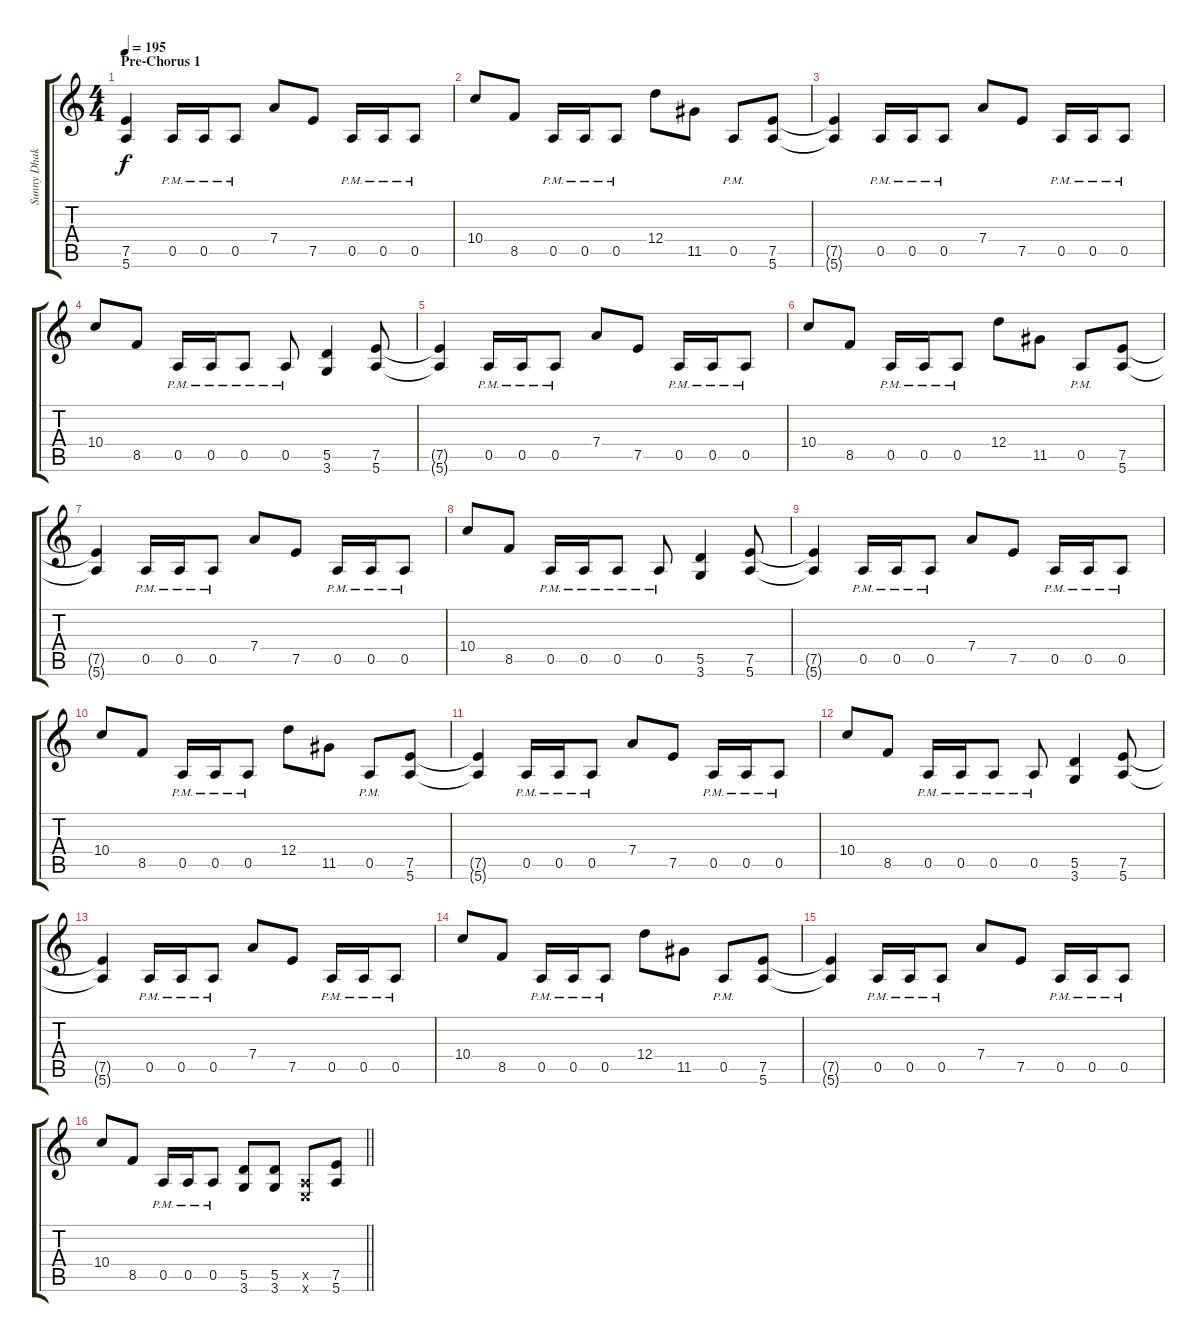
\track ("Sunny Dhak" "Sunny Dhak") {instrument distortionguitar}
\staff {score tabs}
\tuning (E4 B3 G3 D3 A2 E2) {hide}
\ts (4 4)
\section ("" "Pre-Chorus 1")
\tempo 195
\clef g2
\ks c
(7.5{t} 5.6{t}).4{dy f} 0.5{pm}.16 0.5{pm}.16 0.5{pm}.8 7.4.8 7.5.8 0.5{pm}.16 0.5{pm}.16 0.5{pm}.8 |
10.4.8 8.5.8 0.5{pm}.16 0.5{pm}.16 0.5{pm}.8 12.4.8 11.5.8 0.5{pm}.8 (7.5 5.6).8 |
(7.5{t} 5.6{t}).4 0.5{pm}.16 0.5{pm}.16 0.5{pm}.8 7.4.8 7.5.8 0.5{pm}.16 0.5{pm}.16 0.5{pm}.8 |
10.4.8 8.5.8 0.5{pm}.16 0.5{pm}.16 0.5{pm}.8 0.5{pm}.8 (5.5 3.6).4 (7.5 5.6).8 |
(7.5{t} 5.6{t}).4 0.5{pm}.16 0.5{pm}.16 0.5{pm}.8 7.4.8 7.5.8 0.5{pm}.16 0.5{pm}.16 0.5{pm}.8 |
10.4.8 8.5.8 0.5{pm}.16 0.5{pm}.16 0.5{pm}.8 12.4.8 11.5.8 0.5{pm}.8 (7.5 5.6).8 |
(7.5{t} 5.6{t}).4 0.5{pm}.16 0.5{pm}.16 0.5{pm}.8 7.4.8 7.5.8 0.5{pm}.16 0.5{pm}.16 0.5{pm}.8 |
10.4.8 8.5.8 0.5{pm}.16 0.5{pm}.16 0.5{pm}.8 0.5{pm}.8 (5.5 3.6).4 (7.5 5.6).8 |
(7.5{t} 5.6{t}).4 0.5{pm}.16 0.5{pm}.16 0.5{pm}.8 7.4.8 7.5.8 0.5{pm}.16 0.5{pm}.16 0.5{pm}.8 |
10.4.8 8.5.8 0.5{pm}.16 0.5{pm}.16 0.5{pm}.8 12.4.8 11.5.8 0.5{pm}.8 (7.5 5.6).8 |
(7.5{t} 5.6{t}).4 0.5{pm}.16 0.5{pm}.16 0.5{pm}.8 7.4.8 7.5.8 0.5{pm}.16 0.5{pm}.16 0.5{pm}.8 |
10.4.8 8.5.8 0.5{pm}.16 0.5{pm}.16 0.5{pm}.8 0.5{pm}.8 (5.5 3.6).4 (7.5 5.6).8 |
(7.5{t} 5.6{t}).4 0.5{pm}.16 0.5{pm}.16 0.5{pm}.8 7.4.8 7.5.8 0.5{pm}.16 0.5{pm}.16 0.5{pm}.8 |
10.4.8 8.5.8 0.5{pm}.16 0.5{pm}.16 0.5{pm}.8 12.4.8 11.5.8 0.5{pm}.8 (7.5 5.6).8 |
(7.5{t} 5.6{t}).4 0.5{pm}.16 0.5{pm}.16 0.5{pm}.8 7.4.8 7.5.8 0.5{pm}.16 0.5{pm}.16 0.5{pm}.8 |
\barLineRight lightlight
10.4.8 8.5.8 0.5{pm}.16 0.5{pm}.16 0.5{pm}.8 (5.5 3.6).8 (5.5 3.6).8 (0.5{x} 0.6{x}).8 (7.5 5.6).8
